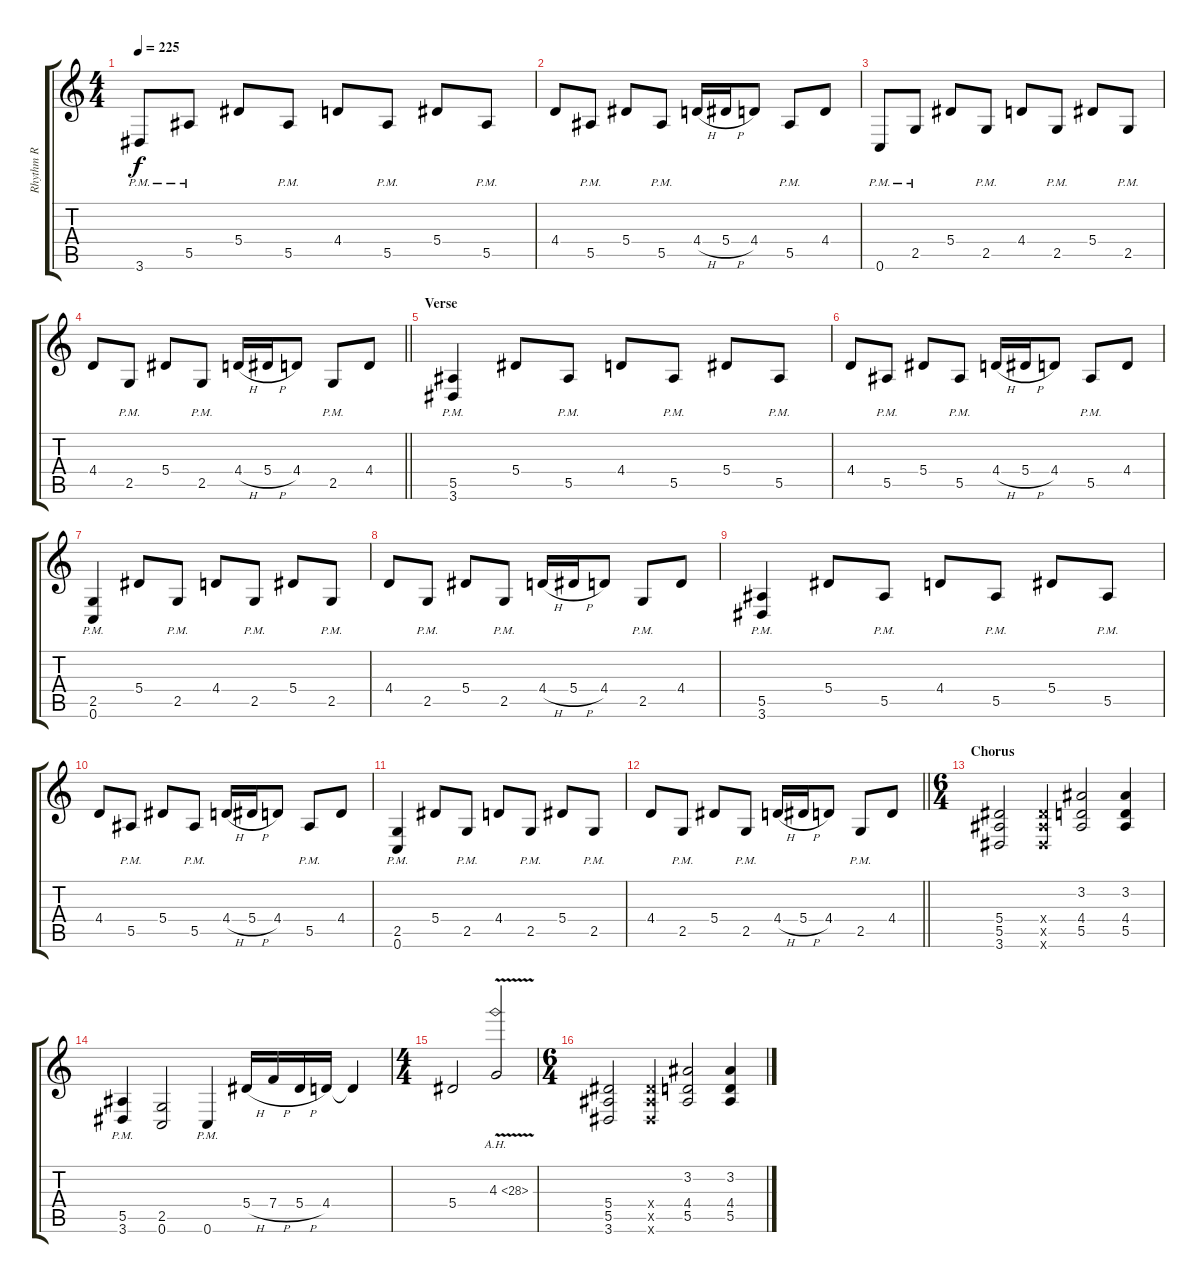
\track ("Rhythm R" "Rhythm R") {instrument distortionguitar}
\staff {score tabs}
\tuning (C4 G3 Eb3 Bb2 F2 C2) {hide}
\ts (4 4)
\tempo 225
\clef g2
\ks c
3.6{pm}.8{dy f} 5.5{pm}.8 5.4.8 5.5{pm}.8 4.4.8 5.5{pm}.8 5.4.8 5.5{pm}.8 |
4.4.8 5.5{pm}.8 5.4.8 5.5{pm}.8 4.4{h}.16 5.4{h}.16 4.4.8 5.5{pm}.8 4.4.8 |
0.6{pm}.8 2.5{pm}.8 5.4.8 2.5{pm}.8 4.4.8 2.5{pm}.8 5.4.8 2.5{pm}.8 |
\barLineRight lightlight
4.4.8 2.5{pm}.8 5.4.8 2.5{pm}.8 4.4{h}.16 5.4{h}.16 4.4.8 2.5{pm}.8 4.4.8 |
\section ("" "Verse")
(5.5{pm} 3.6{pm}).4 5.4.8 5.5{pm}.8 4.4.8 5.5{pm}.8 5.4.8 5.5{pm}.8 |
4.4.8 5.5{pm}.8 5.4.8 5.5{pm}.8 4.4{h}.16 5.4{h}.16 4.4.8 5.5{pm}.8 4.4.8 |
(2.5{pm} 0.6{pm}).4 5.4.8 2.5{pm}.8 4.4.8 2.5{pm}.8 5.4.8 2.5{pm}.8 |
4.4.8 2.5{pm}.8 5.4.8 2.5{pm}.8 4.4{h}.16 5.4{h}.16 4.4.8 2.5{pm}.8 4.4.8 |
(5.5{pm} 3.6{pm}).4 5.4.8 5.5{pm}.8 4.4.8 5.5{pm}.8 5.4.8 5.5{pm}.8 |
4.4.8 5.5{pm}.8 5.4.8 5.5{pm}.8 4.4{h}.16 5.4{h}.16 4.4.8 5.5{pm}.8 4.4.8 |
(2.5{pm} 0.6{pm}).4 5.4.8 2.5{pm}.8 4.4.8 2.5{pm}.8 5.4.8 2.5{pm}.8 |
\barLineRight lightlight
4.4.8 2.5{pm}.8 5.4.8 2.5{pm}.8 4.4{h}.16 5.4{h}.16 4.4.8 2.5{pm}.8 4.4.8 |
\ts (6 4)
\section ("" "Chorus")
(5.4 5.5 3.6).2 (5.4{x} 5.5{x} 3.6{x}).4 (3.2 4.4 5.5).2 (3.2 4.4 5.5).4 |
(5.5{pm} 3.6{pm}).4 (2.5 0.6).2 0.6{pm}.4 5.4{h}.16 7.4{h}.16 5.4{h}.16 4.4.16 4.4{t}.4 |
\ts (4 4)
5.4.2 4.3{ah 24 v}.2 |
\ts (6 4)
(5.4 5.5 3.6).2 (5.4{x} 5.5{x} 3.6{x}).4 (3.2 4.4 5.5).2 (3.2 4.4 5.5).4
